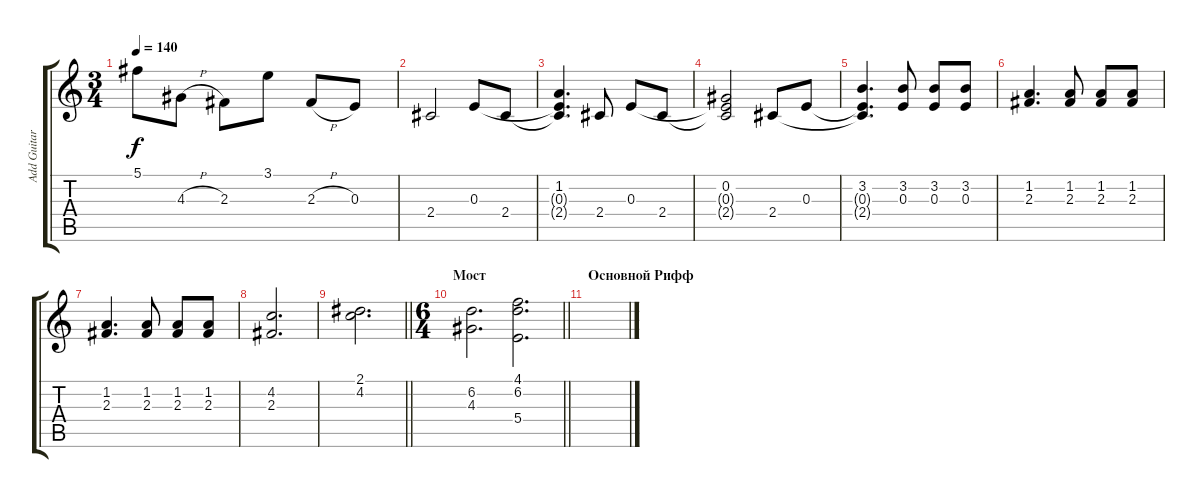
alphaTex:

\track ("Add Guitars" "Add Guitar") {instrument distortionguitar}
\staff {score tabs}
\tuning (Db4 Ab3 E3 B2 Gb2 Db2) {hide}
\ts (3 4)
\tempo 140
\clef g2
\ks c
5.1.8{dy f} 4.3{h}.8 2.3.8 3.1.8 2.3{h}.8 0.3.8 |
2.4.2 0.3.8 2.4.8 |
(1.2 0.3{t} 2.4{t}).4{d} 2.4.8 0.3.8 2.4.8 |
(0.2 0.3{t} 2.4{t}).2 2.4.8 0.3.8 |
(3.2 0.3{t} 2.4{t}).4{d} (3.2 0.3).8 (3.2 0.3).8 (3.2 0.3).8 |
(1.2 2.3).4{d} (1.2 2.3).8 (1.2 2.3).8 (1.2 2.3).8 |
(1.2 2.3).4{d} (1.2 2.3).8 (1.2 2.3).8 (1.2 2.3).8 |
(4.2 2.3).2{d} |
\barLineRight lightlight
(2.1 4.2).2{d} |
\ts (6 4)
\section ("" "Мост")
\barLineRight lightlight
(6.2 4.3).2{d} (4.1 6.2 5.4).2{d} |
\section ("" "Основной Рифф")
